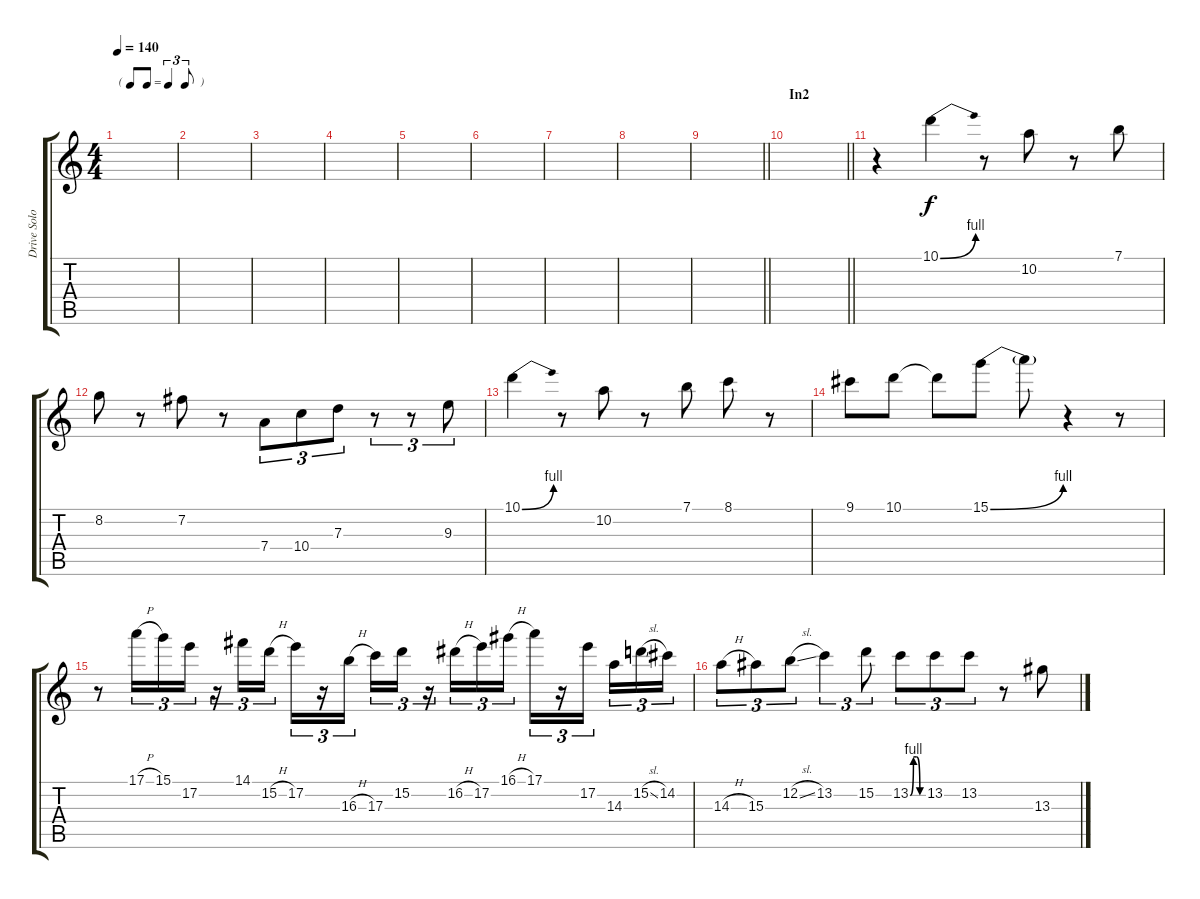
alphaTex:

\track ("Drive Solo" "Drive Solo") {instrument distortionguitar}
\staff {score tabs}
\tuning (E4 B3 G3 D3 A2 E2) {hide}
\ts (4 4)
\tf triplet8th
\tempo 140
\clef g2
\ks c
|
|
|
|
|
|
|
|
\barLineRight lightlight
|
\section ("" "In2")
\barLineRight lightlight
|
r.4 10.1{be (bend 0 0 60 4)}.4 r.8 10.2.8 r.8 7.1.8 |
8.2.8 r.8 7.2.8 r.8 7.4.8{tu (3 2)} 10.4.8{tu (3 2)} 7.3.8{tu (3 2)} r.8{tu (3 2)} r.8{tu (3 2)} 9.3.8{tu (3 2)} |
10.1{be (bend 0 0 60 4)}.4 r.8 10.2.8 r.8 7.1.8 8.1.8 r.8 |
9.1.8 10.1.8 10.1{t}.8 15.1{be (bend 0 0 60 4)}.8 15.1{t}.8 r.4 r.8 |
r.8 17.1{h}.16{tu (3 2)} 15.1.16{tu (3 2)} 17.2.16{tu (3 2)} r.16{tu (3 2)} 14.1.16{tu (3 2)} 15.2{h}.16{tu (3 2) beam splitsecondary} 17.2.16{tu (3 2)} r.16{tu (3 2)} 16.3{h}.16{tu (3 2)} 17.3.16{tu (3 2)} 15.2.16{tu (3 2)} r.16{tu (3 2)} 16.2{h}.16{tu (3 2)} 17.2.16{tu (3 2)} 16.1{h}.16{tu (3 2)} 17.1.16{tu (3 2)} r.16{tu (3 2)} 17.2.16{tu (3 2) beam splitsecondary} 14.3.16{tu (3 2)} 15.2{sl}.16{tu (3 2)} 14.2.16{tu (3 2)} |
14.3{h}.8{tu (3 2)} 15.3.8{tu (3 2)} 12.2{sl}.8{tu (3 2)} 13.2.4{tu (3 2)} 15.2.8{tu (3 2)} 13.2{be (custom 0 0 15 4 30 4 45 0 60 0)}.8{tu (3 2)} 13.2.8{tu (3 2)} 13.2.8{tu (3 2)} r.8 13.3.8
